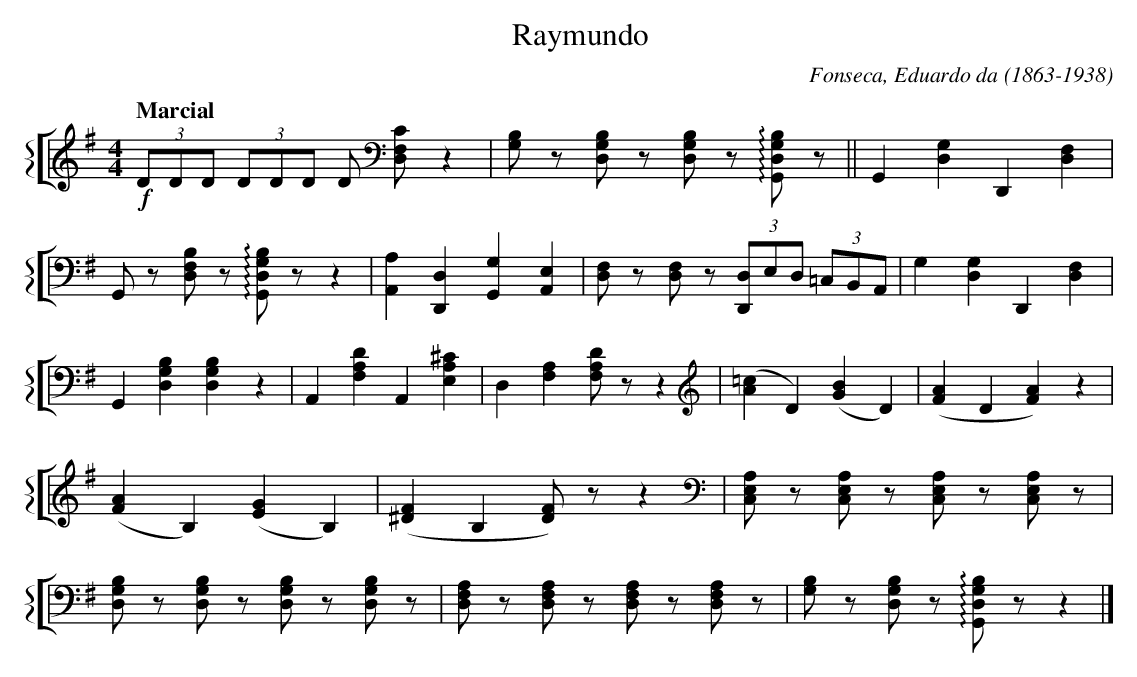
X:1
T:Raymundo
C:Fonseca, Eduardo da (1863-1938)
M:4/4
L:1/4
K:G
V: 8 clef=bass name="" sname=""
%%staves [{ 8 }]
   [Q:"Marcial"] [K: treble] !f!(3D/D/D/ (3D/D/D/ D/ [K: bass] [D,F,C]/z | \
   [G,B,]/z/ [D,G,B,]/z/ [D,G,B,]/z/ !arpeggio![G,,D,G,B,]/z/ || \
   G,,[D,G,]D,,[D,F,] | G,,/z/ [D,F,B,]/z/ !arpeggio![G,,D,G,B,]/z/ z |\
   [A,,A,][D,,D,][G,,G,][A,,E,] | [D,F,]/z/ [D,F,]/z/ (3[D,,D,]/E,/D,/ (3=C,/B,,/A,,/ | \
   [G,][D,G,][D,,][F,D,] | [G,,][D,G,B,][D,G,B,]z | A,,[F,A,D]A,,[E,A,^C] | \
   D,[F,A,][F,A,D]/z/ z [K:treble] | ([A=c]D) ([GB]D) | ([FA]D[FA])z | \
   ([FA]B,)([EG]B,) | ([^DF]B,[DF]/)z/ z [K:bass] | [C,E,A,]/z/ [C,E,A,]/z/ [C,E,A,]/z/ [C,E,A,]/z/ | \
   [D,G,B,]/z/ [D,G,B,]/z/ [D,G,B,]/z/ [D,G,B,]/z/ | \
   [D,F,A,]/z/ [D,F,A,]/z/ [D,F,A,]/z/ [D,F,A,]/z/ | \
   [G,B,]/z/ [D,G,B,]/z/ !arpeggio! [G,,D,G,B,]/z/ z |] \
